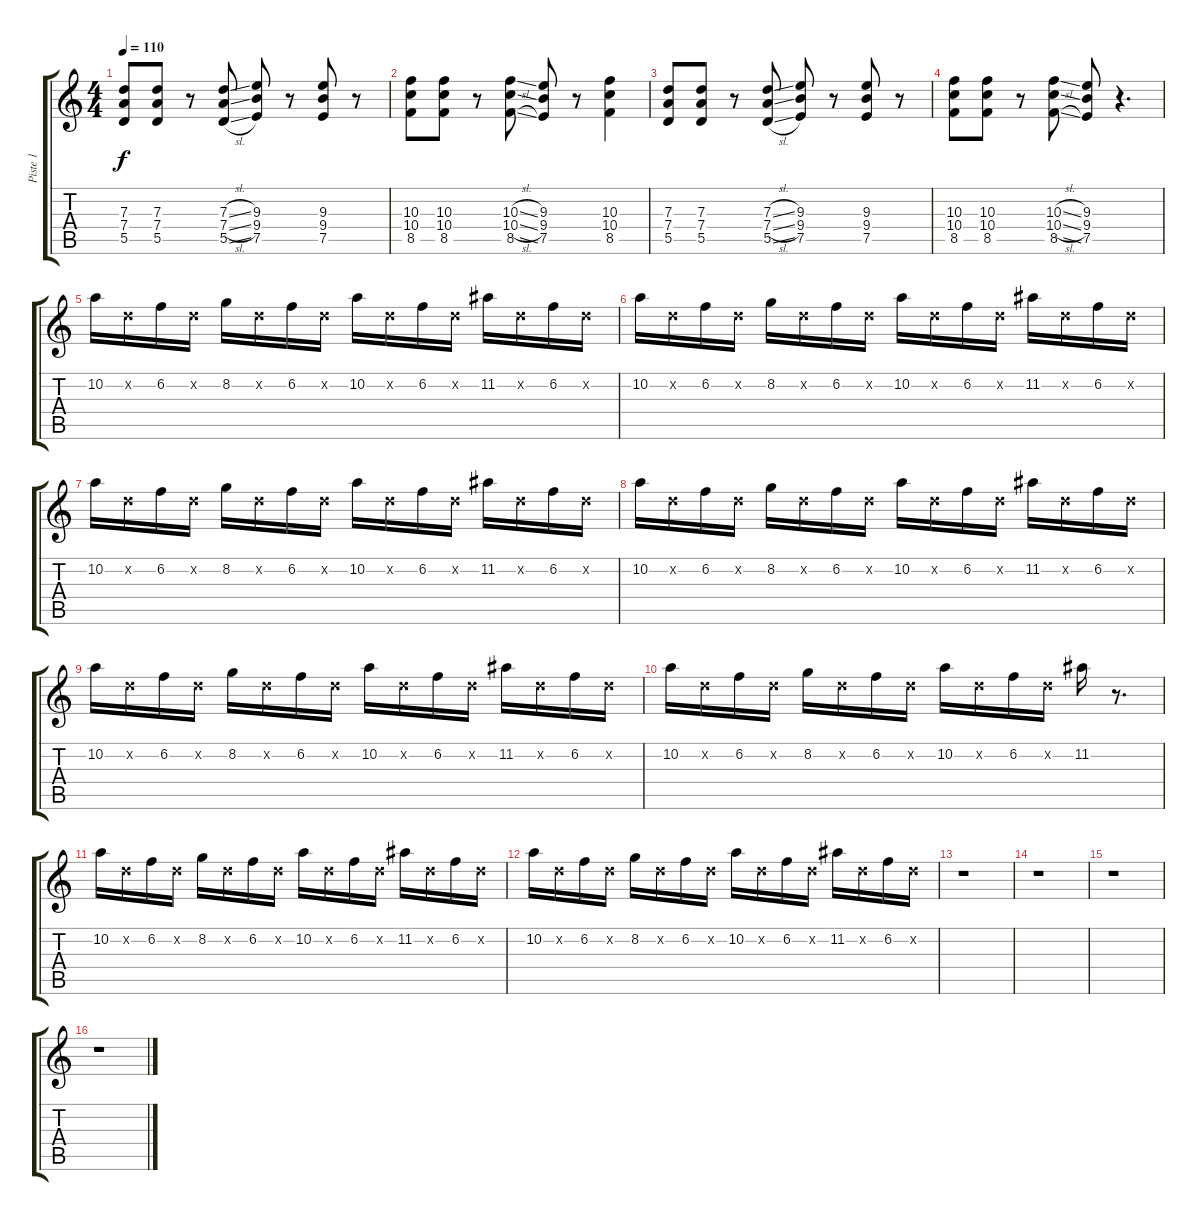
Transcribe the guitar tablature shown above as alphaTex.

\track ("Piste 1" "Piste 1") {instrument overdrivenguitar}
\staff {score tabs}
\tuning (E4 B3 G3 D3 A2 D2) {hide}
\ts (4 4)
\tempo 110
\clef g2
\ks c
(7.3 7.4 5.5).8{dy f} (7.3 7.4 5.5).8 r.8 (7.3{sl} 7.4{sl} 5.5{sl}).8 (9.3 9.4 7.5).8 r.8 (9.3 9.4 7.5).8 r.8 |
(10.3 10.4 8.5).8 (10.3 10.4 8.5).8 r.8 (10.3{sl} 10.4{sl} 8.5{sl}).8 (9.3 9.4 7.5).8 r.8 (10.3 10.4 8.5).4 |
(7.3 7.4 5.5).8 (7.3 7.4 5.5).8 r.8 (7.3{sl} 7.4{sl} 5.5{sl}).8 (9.3 9.4 7.5).8 r.8 (9.3 9.4 7.5).8 r.8 |
(10.3 10.4 8.5).8 (10.3 10.4 8.5).8 r.8 (10.3{sl} 10.4{sl} 8.5{sl}).8 (9.3 9.4 7.5).8 r.4{d} |
10.2.16 3.2{x}.16 6.2.16 3.2{x}.16 8.2.16 3.2{x}.16 6.2.16 3.2{x}.16 10.2.16 3.2{x}.16 6.2.16 3.2{x}.16 11.2.16 3.2{x}.16 6.2.16 3.2{x}.16 |
10.2.16 3.2{x}.16 6.2.16 3.2{x}.16 8.2.16 3.2{x}.16 6.2.16 3.2{x}.16 10.2.16 3.2{x}.16 6.2.16 3.2{x}.16 11.2.16 3.2{x}.16 6.2.16 3.2{x}.16 |
10.2.16 3.2{x}.16 6.2.16 3.2{x}.16 8.2.16 3.2{x}.16 6.2.16 3.2{x}.16 10.2.16 3.2{x}.16 6.2.16 3.2{x}.16 11.2.16 3.2{x}.16 6.2.16 3.2{x}.16 |
10.2.16 3.2{x}.16 6.2.16 3.2{x}.16 8.2.16 3.2{x}.16 6.2.16 3.2{x}.16 10.2.16 3.2{x}.16 6.2.16 3.2{x}.16 11.2.16 3.2{x}.16 6.2.16 3.2{x}.16 |
10.2.16 3.2{x}.16 6.2.16 3.2{x}.16 8.2.16 3.2{x}.16 6.2.16 3.2{x}.16 10.2.16 3.2{x}.16 6.2.16 3.2{x}.16 11.2.16 3.2{x}.16 6.2.16 3.2{x}.16 |
10.2.16 3.2{x}.16 6.2.16 3.2{x}.16 8.2.16 3.2{x}.16 6.2.16 3.2{x}.16 10.2.16 3.2{x}.16 6.2.16 3.2{x}.16 11.2.16 r.8{d} |
10.2.16 3.2{x}.16 6.2.16 3.2{x}.16 8.2.16 3.2{x}.16 6.2.16 3.2{x}.16 10.2.16 3.2{x}.16 6.2.16 3.2{x}.16 11.2.16 3.2{x}.16 6.2.16 3.2{x}.16 |
10.2.16 3.2{x}.16 6.2.16 3.2{x}.16 8.2.16 3.2{x}.16 6.2.16 3.2{x}.16 10.2.16 3.2{x}.16 6.2.16 3.2{x}.16 11.2.16 3.2{x}.16 6.2.16 3.2{x}.16 |
r.1 |
r.1 |
r.1 |
r.1
